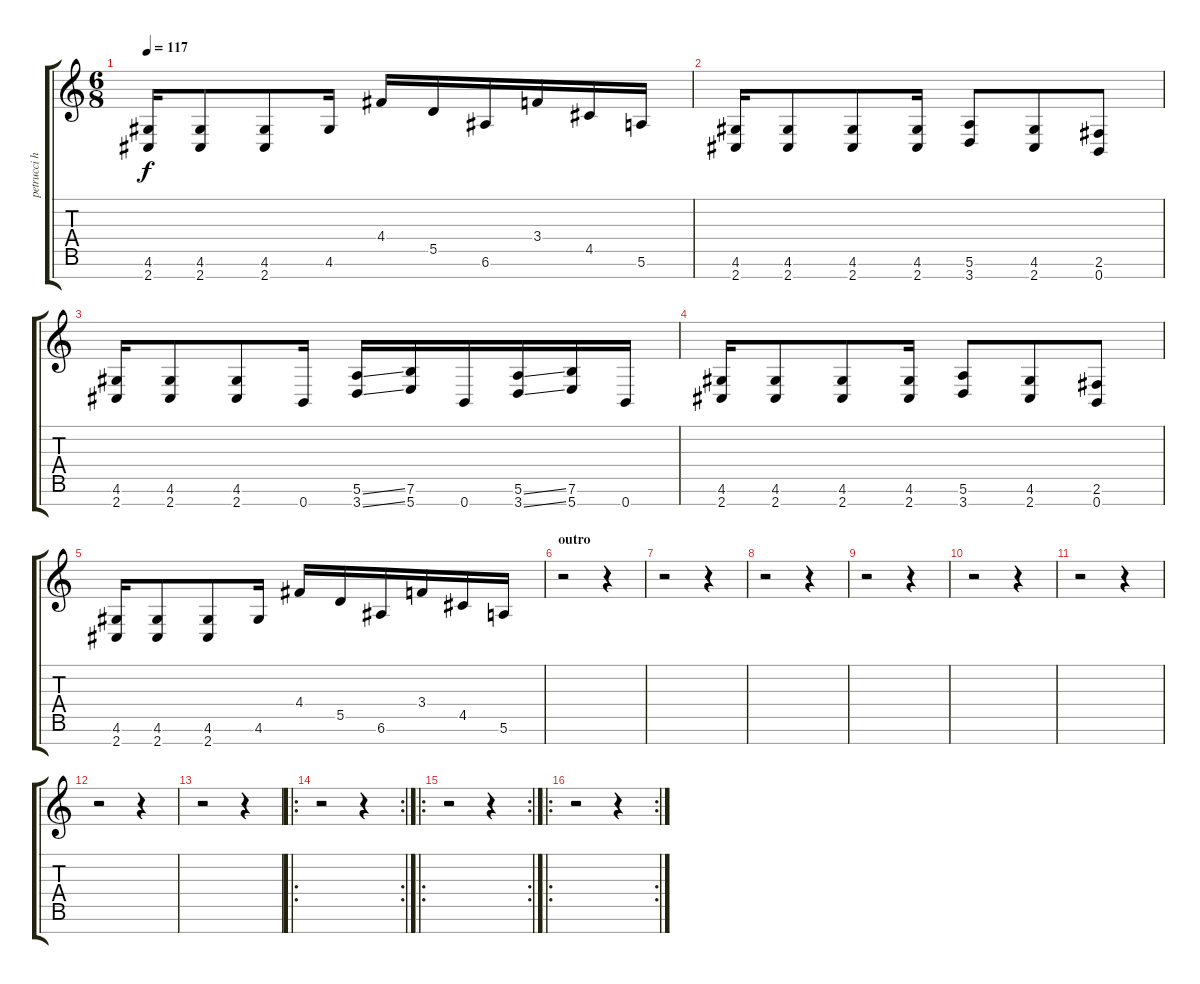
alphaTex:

\track ("petrucci harmony" "petrucci h") {instrument distortionguitar}
\staff {score tabs}
\tuning (E4 B3 G3 D3 A2 E2 B1) {hide}
\ts (6 8)
\tempo 117
\clef g2
\ks c
(4.6 2.7).16{dy f} (4.6 2.7).8 (4.6 2.7).8 4.6.16 4.4.16 5.5.16 6.6.16 3.4.16 4.5.16 5.6.16 |
(4.6 2.7).16 (4.6 2.7).8 (4.6 2.7).8 (4.6 2.7).16 (5.6 3.7).8 (4.6 2.7).8 (2.6 0.7).8 |
(4.6 2.7).16 (4.6 2.7).8 (4.6 2.7).8 0.7.16 (5.6{ss} 3.7{ss}).16 (7.6 5.7).16 0.7.16 (5.6{ss} 3.7{ss}).16 (7.6 5.7).16 0.7.16 |
(4.6 2.7).16 (4.6 2.7).8 (4.6 2.7).8 (4.6 2.7).16 (5.6 3.7).8 (4.6 2.7).8 (2.6 0.7).8 |
(4.6 2.7).16 (4.6 2.7).8 (4.6 2.7).8 4.6.16 4.4.16 5.5.16 6.6.16 3.4.16 4.5.16 5.6.16 |
\section ("" "outro")
r.2 r.4 |
r.2 r.4 |
r.2 r.4 |
r.2 r.4 |
r.2 r.4 |
r.2 r.4 |
r.2 r.4 |
r.2 r.4 |
\ro
\rc 2
r.2 r.4 |
\ro
\rc 2
r.2 r.4 |
\ro
\rc 2
r.2 r.4
